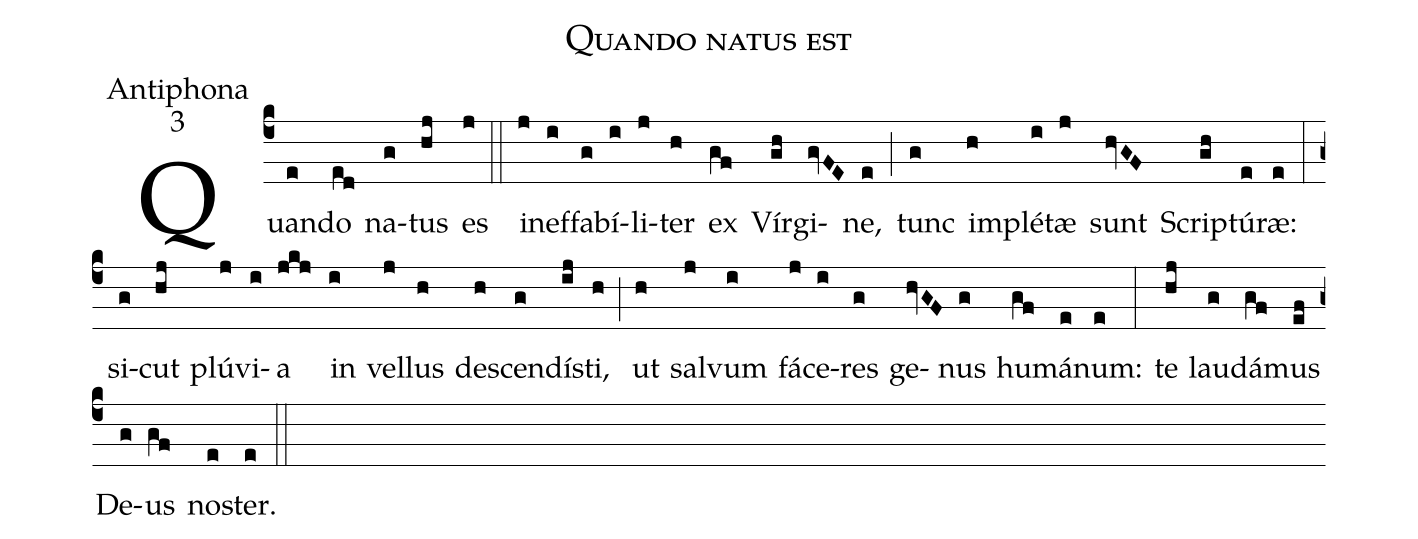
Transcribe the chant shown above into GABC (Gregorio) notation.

name:Quando natus est;
office-part:Antiphona;
mode:3;
%%
(c4) Quan(e)do(ed) na(g)tus(hj) es(j) (::)
in(j)ef(i)fa(g)bí(i)li(j)ter(h) ex(gf) Vír(gh)gi(gvFE)ne,(e) (;) tunc(g) im(h)plé(i)tæ(j) sunt(hvGF) Scrip(gh)tú(e)ræ:(e) (:)
si(g)cut(hj) plú(j)vi(i)a(jkj) in(i) vel(j)lus(h) de(h)scen(g)dí(ij)sti,(h) (;) ut(h) sal(j)vum(i) fá(j)ce(i)res(g) ge(hvGF)nus(g) hu(gf)má(e)num:(e) (:)
te(hj) lau(g)dá(gf)mus(ef) De(g)us(gf) no(e)ster.(e) (::)
